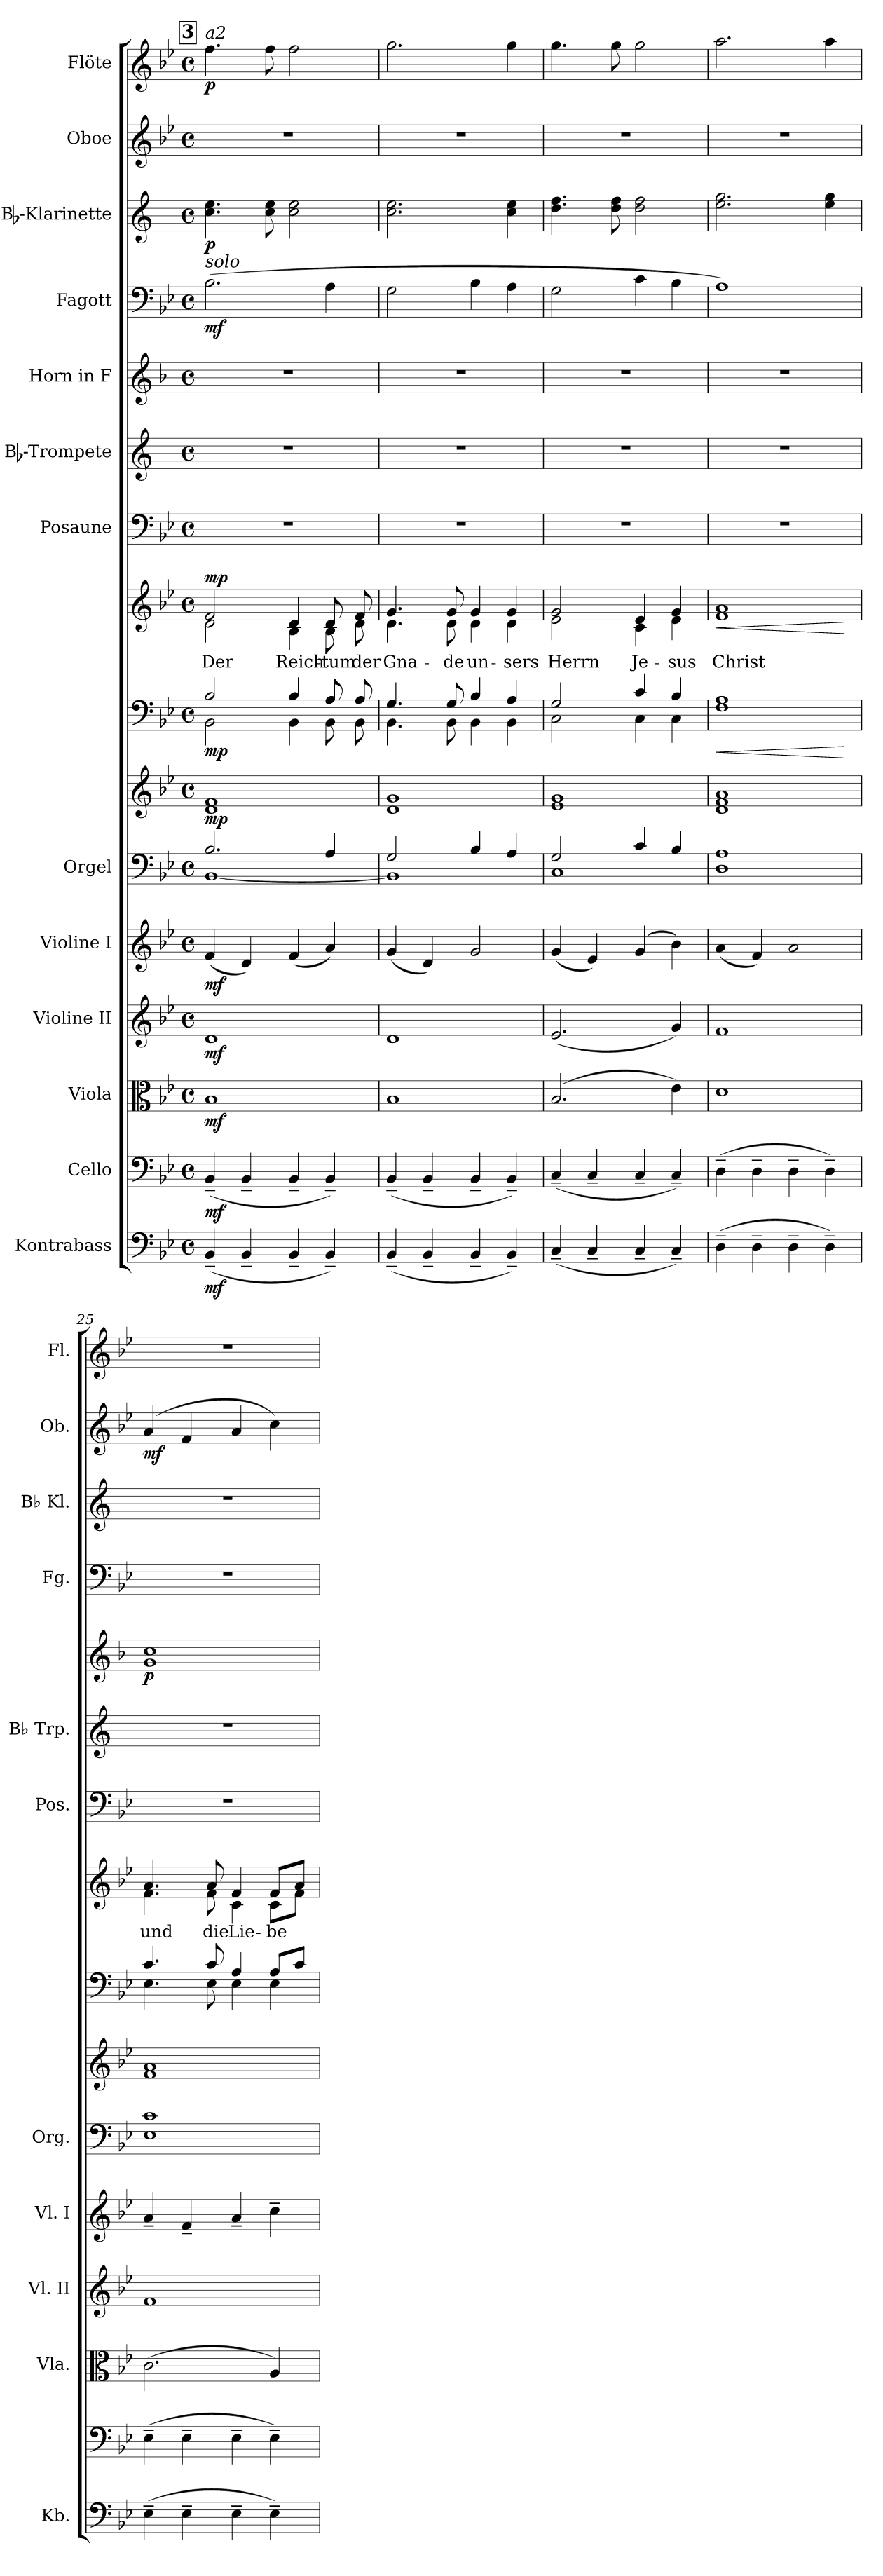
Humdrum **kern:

**kern	**dynam	**kern	**dynam	**kern	**dynam	**kern	**dynam	**kern	**dynam	**kern	**kern	**dynam	**kern	**dynam	**kern	**text	**dynam	**kern	**kern	**kern	**dynam	**kern	**dynam	**kern	**dynam	**kern	**dynam	**kern	**dynam
*part15	*part15	*part14	*part14	*part13	*part13	*part12	*part12	*part11	*part11	*part10	*part10	*part10	*part9	*part9	*part8	*part8	*part8	*part7	*part6	*part5	*part5	*part4	*part4	*part3	*part3	*part2	*part2	*part1	*part1
*staff16	*staff16	*staff15	*staff15	*staff14	*staff14	*staff13	*staff13	*staff12	*staff12	*staff11	*staff10	*staff10/11	*staff9	*staff9	*staff8	*staff8	*staff8	*staff7	*staff6	*staff5	*staff5	*staff4	*staff4	*staff3	*staff3	*staff2	*staff2	*staff1	*staff1
*I"Kontrabass	*	*I"Cello	*	*I"Viola	*	*I"Violine II	*	*I"Violine I	*	*I"Orgel	*	*	*	*	*	*	*	*I"Posaune	*I"Bb-Trompete	*I"Horn in F	*	*I"Fagott	*	*I"Bb-Klarinette	*	*I"Oboe	*	*I"Flöte	*
*I'Kb.	*	*	*	*I'Vla.	*	*I'Vl. II	*	*I'Vl. I	*	*I'Org.	*	*	*	*	*	*	*	*I'Pos.	*I'Bb Trp.	*	*	*I'Fg.	*	*I'Bb Kl.	*	*I'Ob.	*	*I'Fl.	*
*clefF4	*	*clefF4	*	*clefC3	*	*clefG2	*	*clefG2	*	*clefF4	*clefG2	*	*clefF4	*	*clefG2	*	*	*clefF4	*clefG2	*clefG2	*	*clefF4	*	*clefG2	*	*clefG2	*	*clefG2	*
*ITrd7c12	*	*	*	*	*	*	*	*	*	*	*	*	*	*	*	*	*	*	*ITrd1c2	*ITrd4c7	*	*	*	*ITrd1c2	*	*	*	*	*
*k[b-e-]	*	*k[b-e-]	*	*k[b-e-]	*	*k[b-e-]	*	*k[b-e-]	*	*k[b-e-]	*k[b-e-]	*	*k[b-e-]	*	*k[b-e-]	*	*	*k[b-e-]	*k[b-e-]	*k[b-e-]	*	*k[b-e-]	*	*k[b-e-]	*	*k[b-e-]	*	*k[b-e-]	*
*B-:	*	*B-:	*	*B-:	*	*B-:	*	*B-:	*	*B-:	*B-:	*	*B-:	*	*B-:	*	*	*B-:	*B-:	*B-:	*	*B-:	*	*B-:	*	*B-:	*	*B-:	*
*M4/4	*	*M4/4	*	*M4/4	*	*M4/4	*	*M4/4	*	*M4/4	*M4/4	*	*M4/4	*	*M4/4	*	*	*M4/4	*M4/4	*M4/4	*	*M4/4	*	*M4/4	*	*M4/4	*	*M4/4	*
*met(c)	*	*met(c)	*	*met(c)	*	*met(c)	*	*met(c)	*	*met(c)	*met(c)	*	*met(c)	*	*met(c)	*	*	*met(c)	*met(c)	*met(c)	*	*met(c)	*	*met(c)	*	*met(c)	*	*met(c)	*
!!LO:REH:place=s1:a:t=3
=21	=21	=21	=21	=21	=21	=21	=21	=21	=21	=21	=21	=21	=21	=21	=21	=21	=21	=21	=21	=21	=21	=21	=21	=21	=21	=21	=21	=21	=21
*	*	*	*	*	*	*	*	*	*	*^	*	*	*^	*	*	*	*	*	*	*	*	*	*	*	*	*	*	*	*
!	!	!	!	!	!	!	!	!	!	!	!	!	!	!	!	!	!	!	!	!	!	!	!	!	!	!	!	!	!	!LO:TX:a:i:t=a2	!
!	!	!	!	!	!	!	!	!	!	!	!	!	!	!	!	!	!	!	!	!	!	!	!	!LO:TX:a:i:t=solo	!	!	!	!	!	!	!
!	!LO:DY:b	!	!LO:DY:b	!	!LO:DY:b	!	!LO:DY:b	!	!LO:DY:b	!	!	!	!LO:DY:b	!	!	!LO:DY:b	!	!LO:LY:b	!LO:DY:b	!	!	!	!	!	!LO:DY:b	!	!LO:DY:b	!	!	!	!LO:DY:b
*	*	*	*	*	*	*	*	*	*	*	*	*	*	*	*	*	*^	*	*	*	*	*	*	*	*	*	*	*	*	*	*
(<4BBB-~</	mf	(<4BB-~</	mf	1B-	mf	1d	mf	(<4f/	mf	2.B-/	[<1BB-	1d 1f	mp	2B-/	2BB-\	mp	2f/	2d\	Der	mp	1r	1r	1r	.	(>2.B-\	mf	4.b-\ 4.dd\	p	1r	.	4.ff\	p
4BBB-~</	.	4BB-~</	.	.	.	.	.	4d/)	.	.	.	.	.	.	.	.	.	.	.	.	.	.	.	.	.	.	.	.	.	.	.	.
.	.	.	.	.	.	.	.	.	.	.	.	.	.	.	.	.	.	.	.	.	.	.	.	.	.	.	8b-\ 8dd\	.	.	.	8ff\	.
!	!	!	!	!	!	!	!	!	!	!	!	!	!	!	!	!	!	!	!LO:LY:b	!	!	!	!	!	!	!	!	!	!	!	!	!
4BBB-~</	.	4BB-~</	.	.	.	.	.	(<4f/	.	.	.	.	.	4B-/	4BB-\	.	4d/	4B-\	Reich-	.	.	.	.	.	.	.	2b-\ 2dd\	.	.	.	2ff\	.
!	!	!	!	!	!	!	!	!	!	!	!	!	!	!	!	!	!	!	!LO:LY:b	!	!	!	!	!	!	!	!	!	!	!	!	!
4BBB-~</)	.	4BB-~</)	.	.	.	.	.	4a/)	.	4A/	.	.	.	8A/	8BB-\	.	8d/	8B-\	-tum	.	.	.	.	.	4A\	.	.	.	.	.	.	.
!	!	!	!	!	!	!	!	!	!	!	!	!	!	!	!	!	!	!	!LO:LY:b	!	!	!	!	!	!	!	!	!	!	!	!	!
.	.	.	.	.	.	.	.	.	.	.	.	.	.	8A/	8BB-\	.	8f/	8d\	der	.	.	.	.	.	.	.	.	.	.	.	.	.
=22	=22	=22	=22	=22	=22	=22	=22	=22	=22	=22	=22	=22	=22	=22	=22	=22	=22	=22	=22	=22	=22	=22	=22	=22	=22	=22	=22	=22	=22	=22	=22	=22
!	!	!	!	!	!	!	!	!	!	!	!	!	!	!	!	!	!	!	!LO:LY:b	!	!	!	!	!	!	!	!	!	!	!	!	!
(<4BBB-~</	.	(<4BB-~</	.	1B-	.	1d	.	(<4g/	.	2G/	1BB-]	1d 1g	.	4.G/	4.BB-\	.	4.g/	4.d\	Gna-	.	1r	1r	1r	.	2G\	.	2.b-\ 2.dd\	.	1r	.	2.gg\	.
4BBB-~</	.	4BB-~</	.	.	.	.	.	4d/)	.	.	.	.	.	.	.	.	.	.	.	.	.	.	.	.	.	.	.	.	.	.	.	.
!	!	!	!	!	!	!	!	!	!	!	!	!	!	!	!	!	!	!	!LO:LY:b	!	!	!	!	!	!	!	!	!	!	!	!	!
.	.	.	.	.	.	.	.	.	.	.	.	.	.	8G/	8BB-\	.	8g/	8d\	-de	.	.	.	.	.	.	.	.	.	.	.	.	.
!	!	!	!	!	!	!	!	!	!	!	!	!	!	!	!	!	!	!	!LO:LY:b	!	!	!	!	!	!	!	!	!	!	!	!	!
4BBB-~</	.	4BB-~</	.	.	.	.	.	2g/	.	4B-/	.	.	.	4B-/	4BB-\	.	4g/	4d\	un-	.	.	.	.	.	4B-\	.	.	.	.	.	.	.
!	!	!	!	!	!	!	!	!	!	!	!	!	!	!	!	!	!	!	!LO:LY:b	!	!	!	!	!	!	!	!	!	!	!	!	!
4BBB-~</)	.	4BB-~</)	.	.	.	.	.	.	.	4A/	.	.	.	4A/	4BB-\	.	4g/	4d\	-sers	.	.	.	.	.	4A\	.	4b-\ 4dd\	.	.	.	4gg\	.
=23	=23	=23	=23	=23	=23	=23	=23	=23	=23	=23	=23	=23	=23	=23	=23	=23	=23	=23	=23	=23	=23	=23	=23	=23	=23	=23	=23	=23	=23	=23	=23	=23
!	!	!	!	!	!	!	!	!	!	!	!	!	!	!	!	!	!	!	!LO:LY:b	!	!	!	!	!	!	!	!	!	!	!	!	!
(<4CC~</	.	(<4C~</	.	(2.B-/	.	(<2.e-/	.	(<4g/	.	2G/	1C	1e- 1g	.	2G/	2C\	.	2g/	2e-\	Herrn	.	1r	1r	1r	.	2G\	.	4.cc\ 4.ee-\	.	1r	.	4.gg\	.
4CC~</	.	4C~</	.	.	.	.	.	4e-/)	.	.	.	.	.	.	.	.	.	.	.	.	.	.	.	.	.	.	.	.	.	.	.	.
.	.	.	.	.	.	.	.	.	.	.	.	.	.	.	.	.	.	.	.	.	.	.	.	.	.	.	8cc\ 8ee-\	.	.	.	8gg\	.
!	!	!	!	!	!	!	!	!	!	!	!	!	!	!	!	!	!	!	!LO:LY:b	!	!	!	!	!	!	!	!	!	!	!	!	!
4CC~</	.	4C~</	.	.	.	.	.	(4g/	.	4c/	.	.	.	4c/	4C\	.	4e-/	4c\	Je-	.	.	.	.	.	4c\	.	2cc\ 2ee-\	.	.	.	2gg\	.
!	!	!	!	!	!	!	!	!	!	!	!	!	!	!	!	!	!	!	!LO:LY:b	!	!	!	!	!	!	!	!	!	!	!	!	!
4CC~</)	.	4C~</)	.	4e-\)	.	4g/)	.	4b-\)	.	4B-/	.	.	.	4B-/	4C\	.	4g/	4e-\	-sus	.	.	.	.	.	4B-\	.	.	.	.	.	.	.
*	*	*	*	*	*	*	*	*	*	*v	*v	*	*	*	*	*	*	*	*	*	*	*	*	*	*	*	*	*	*	*	*	*
=24	=24	=24	=24	=24	=24	=24	=24	=24	=24	=24	=24	=24	=24	=24	=24	=24	=24	=24	=24	=24	=24	=24	=24	=24	=24	=24	=24	=24	=24	=24	=24
!	!	!	!	!	!	!	!	!	!	!	!	!	!	!	!LO:HP:b	!	!	!LO:LY:b	!LO:HP:b	!	!	!	!	!	!	!	!	!	!	!	!
(>4DD~>\	.	(>4D~>\	.	1d	.	1f	.	(<4a/	.	1D 1A	1d 1f 1a	.	1A	1F	<	1a	1f	Christ	<	1r	1r	1r	.	1A)	.	2.dd\ 2.ff\	.	1r	.	2.aa\	.
4DD~>\	.	4D~>\	.	.	.	.	.	4f/)	.	.	.	.	.	.	.	.	.	.	.	.	.	.	.	.	.	.	.	.	.	.	.
4DD~>\	.	4D~>\	.	.	.	.	.	2a/	.	.	.	.	.	.	.	.	.	.	.	.	.	.	.	.	.	.	.	.	.	.	.
4DD~>\)	.	4D~>\)	.	.	.	.	.	.	.	.	.	.	.	.	.	.	.	.	.	.	.	.	.	.	.	4dd\ 4ff\	.	.	.	4aa\	.
*	*	*	*	*	*	*	*	*	*	*	*	*	*v	*v	*	*	*	*	*	*	*	*	*	*	*	*	*	*	*	*	*
*	*	*	*	*	*	*	*	*	*	*	*	*	*	*	*v	*v	*	*	*	*	*	*	*	*	*	*	*	*	*	*
.	.	.	.	.	.	.	.	.	.	.	.	.	.	[	.	.	[	.	.	.	.	.	.	.	.	.	.	.	.
!!LO:PB:g=z
=25	=25	=25	=25	=25	=25	=25	=25	=25	=25	=25	=25	=25	=25	=25	=25	=25	=25	=25	=25	=25	=25	=25	=25	=25	=25	=25	=25	=25	=25
*	*	*	*	*	*	*	*	*	*	*	*	*	*^	*	*	*	*	*	*	*	*	*	*	*	*	*	*	*	*
!	!	!	!	!	!	!	!	!	!	!	!	!	!	!	!	!	!LO:LY:b	!	!	!	!	!LO:DY:b	!	!	!	!	!	!LO:DY:b	!	!
*	*	*	*	*	*	*	*	*	*	*	*	*	*	*	*	*^	*	*	*	*	*	*	*	*	*	*	*	*	*	*
(>4EE-~>\	.	(>4E-~>\	.	(>2.c\	.	1f	.	4a~</	.	1E- 1c	1f 1a	.	4.c/	4.E-\	.	4.a/	4.f\	und	.	1r	1r	1c 1f	p	1r	.	1r	.	(4a/	mf	1r	.
4EE-~>\	.	4E-~>\	.	.	.	.	.	4f~</	.	.	.	.	.	.	.	.	.	.	.	.	.	.	.	.	.	.	.	4f/	.	.	.
!	!	!	!	!	!	!	!	!	!	!	!	!	!	!	!	!	!	!LO:LY:b	!	!	!	!	!	!	!	!	!	!	!	!	!
.	.	.	.	.	.	.	.	.	.	.	.	.	8c/	8E-\	.	8a/	8f\	die	.	.	.	.	.	.	.	.	.	.	.	.	.
!	!	!	!	!	!	!	!	!	!	!	!	!	!	!	!	!	!	!LO:LY:b	!	!	!	!	!	!	!	!	!	!	!	!	!
4EE-~>\	.	4E-~>\	.	.	.	.	.	4a~</	.	.	.	.	4A/	4E-\	.	4f/	4c\	Lie-	.	.	.	.	.	.	.	.	.	4a/	.	.	.
!	!	!	!	!	!	!	!	!	!	!	!	!	!	!	!	!	!	!LO:LY:b	!	!	!	!	!	!	!	!	!	!	!	!	!
4EE-~>\)	.	4E-~>\)	.	4A/)	.	.	.	4cc~>\	.	.	.	.	8A/L	4E-\	.	8f/L	8c\L	-be	.	.	.	.	.	.	.	.	.	4cc\)	.	.	.
.	.	.	.	.	.	.	.	.	.	.	.	.	8c/J	.	.	8a/J	8f\J	.	.	.	.	.	.	.	.	.	.	.	.	.	.
*	*	*	*	*	*	*	*	*	*	*	*	*	*v	*v	*	*	*	*	*	*	*	*	*	*	*	*	*	*	*	*	*
*	*	*	*	*	*	*	*	*	*	*	*	*	*	*	*v	*v	*	*	*	*	*	*	*	*	*	*	*	*	*	*
=	=	=	=	=	=	=	=	=	=	=	=	=	=	=	=	=	=	=	=	=	=	=	=	=	=	=	=	=	=
*-	*-	*-	*-	*-	*-	*-	*-	*-	*-	*-	*-	*-	*-	*-	*-	*-	*-	*-	*-	*-	*-	*-	*-	*-	*-	*-	*-	*-	*-
